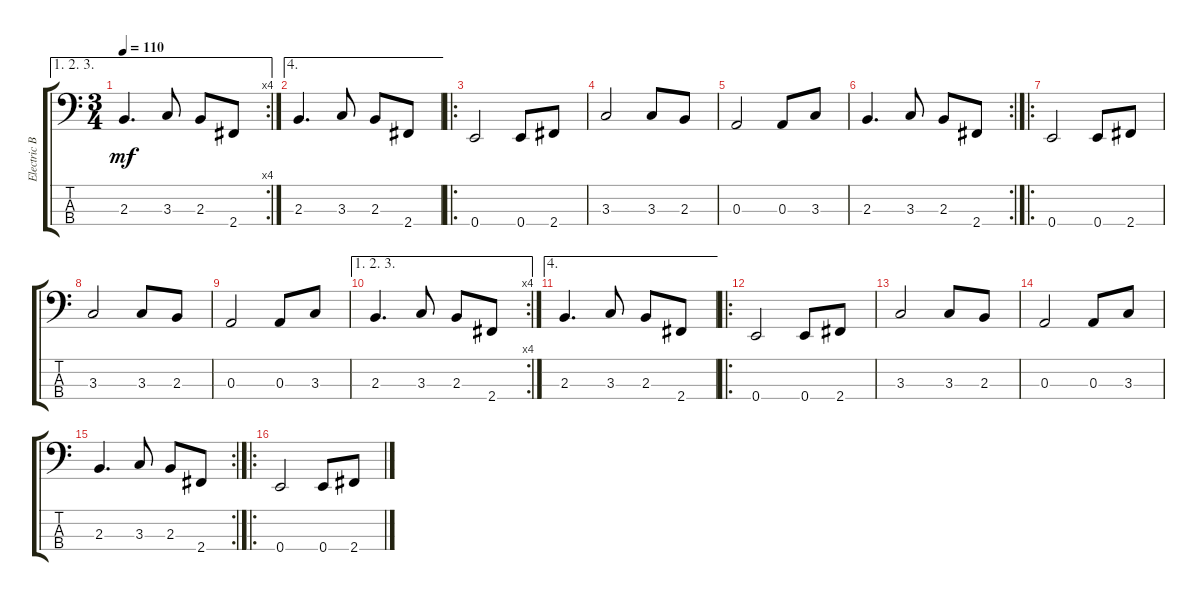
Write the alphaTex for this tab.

\track ("Electric Bass" "Electric B") {instrument electricbassfinger}
\staff {score tabs}
\tuning (G2 D2 A1 E1) {hide}
\ae (1 2 3)
\rc 4
\ts (3 4)
\tempo 110
\clef f4
\ks c
2.3.4{d dy mf} 3.3.8 2.3.8 2.4.8 |
\ae 4
2.3.4{d} 3.3.8 2.3.8 2.4.8 |
\ro
0.4.2 0.4.8 2.4.8 |
3.3.2 3.3.8 2.3.8 |
0.3.2 0.3.8 3.3.8 |
\rc 2
2.3.4{d} 3.3.8 2.3.8 2.4.8 |
\ro
0.4.2 0.4.8 2.4.8 |
3.3.2 3.3.8 2.3.8 |
0.3.2 0.3.8 3.3.8 |
\ae (1 2 3)
\rc 4
2.3.4{d} 3.3.8 2.3.8 2.4.8 |
\ae 4
2.3.4{d} 3.3.8 2.3.8 2.4.8 |
\ro
0.4.2 0.4.8 2.4.8 |
3.3.2 3.3.8 2.3.8 |
0.3.2 0.3.8 3.3.8 |
\rc 2
2.3.4{d} 3.3.8 2.3.8 2.4.8 |
\ro
0.4.2 0.4.8 2.4.8
